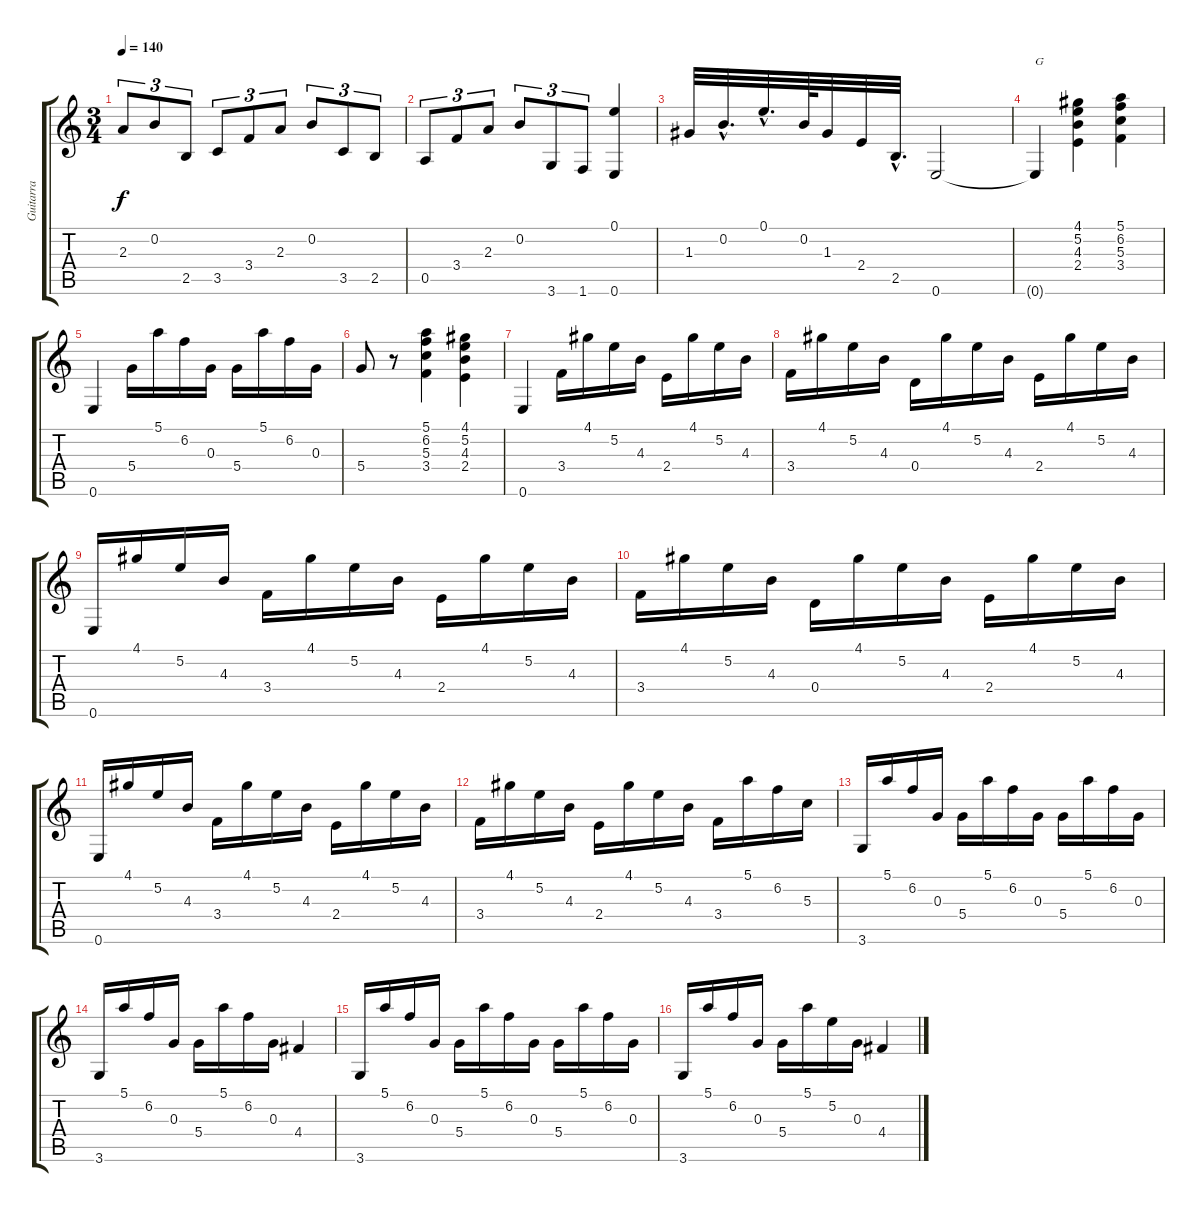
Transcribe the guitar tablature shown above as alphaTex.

\track ("Guitarra" "Guitarra") {instrument acousticguitarnylon}
\staff {score tabs}
\tuning (E4 B3 G3 D3 A2 E2) {hide}
\ts (3 4)
\tempo 140
\clef g2
\ks c
2.3.8{tu (3 2) dy f} 0.2.8{tu (3 2)} 2.5.8{tu (3 2)} 3.5.8{tu (3 2)} 3.4.8{tu (3 2)} 2.3.8{tu (3 2)} 0.2.8{tu (3 2)} 3.5.8{tu (3 2)} 2.5.8{tu (3 2)} |
0.5.8{tu (3 2)} 3.4.8{tu (3 2)} 2.3.8{tu (3 2)} 0.2.8{tu (3 2)} 3.6.8{tu (3 2)} 1.6.8{tu (3 2)} (0.1 0.6).4 |
1.3.32 0.2{hac}.32{d} 0.1{hac}.32{d} 0.2.64 1.3.32 2.4.32 2.5{hac}.32{d} 0.6.2 |
0.6{t}.4{txt "G"} (4.1 5.2 4.3 2.4).4 (5.1 6.2 5.3 3.4).4 |
0.6.4 5.4.16 5.1.16 6.2.16 0.3.16 5.4.16 5.1.16 6.2.16 0.3.16 |
5.4.8 r.8 (5.1 6.2 5.3 3.4).4 (4.1 5.2 4.3 2.4).4 |
0.6.4 3.4.16 4.1.16 5.2.16 4.3.16 2.4.16 4.1.16 5.2.16 4.3.16 |
3.4.16 4.1.16 5.2.16 4.3.16 0.4.16 4.1.16 5.2.16 4.3.16 2.4.16 4.1.16 5.2.16 4.3.16 |
0.6.16 4.1.16 5.2.16 4.3.16 3.4.16 4.1.16 5.2.16 4.3.16 2.4.16 4.1.16 5.2.16 4.3.16 |
3.4.16 4.1.16 5.2.16 4.3.16 0.4.16 4.1.16 5.2.16 4.3.16 2.4.16 4.1.16 5.2.16 4.3.16 |
0.6.16 4.1.16 5.2.16 4.3.16 3.4.16 4.1.16 5.2.16 4.3.16 2.4.16 4.1.16 5.2.16 4.3.16 |
3.4.16 4.1.16 5.2.16 4.3.16 2.4.16 4.1.16 5.2.16 4.3.16 3.4.16 5.1.16 6.2.16 5.3.16 |
3.6.16 5.1.16 6.2.16 0.3.16 5.4.16 5.1.16 6.2.16 0.3.16 5.4.16 5.1.16 6.2.16 0.3.16 |
3.6.16 5.1.16 6.2.16 0.3.16 5.4.16 5.1.16 6.2.16 0.3.16 4.4.4 |
3.6.16 5.1.16 6.2.16 0.3.16 5.4.16 5.1.16 6.2.16 0.3.16 5.4.16 5.1.16 6.2.16 0.3.16 |
3.6.16 5.1.16 6.2.16 0.3.16 5.4.16 5.1.16 5.2.16 0.3.16 4.4.4
